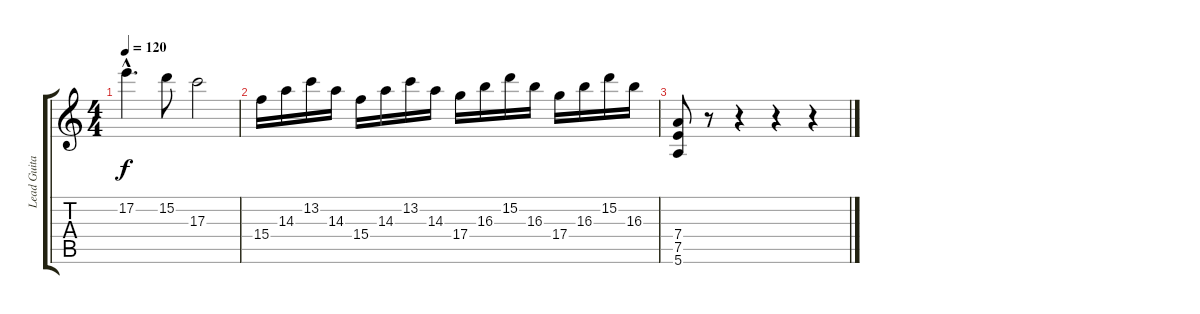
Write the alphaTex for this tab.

\track ("Lead Guitar" "Lead Guita") {instrument distortionguitar}
\staff {score tabs}
\tuning (E4 B3 G3 D3 A2 E2) {hide}
\ts (4 4)
\tempo 120
\clef g2
\ks c
17.2{hac}.4{d dy f} 15.2.8 17.3.2 |
15.4.16 14.3.16 13.2.16 14.3.16 15.4.16 14.3.16 13.2.16 14.3.16 17.4.16 16.3.16 15.2.16 16.3.16 17.4.16 16.3.16 15.2.16 16.3.16 |
(7.4 7.5 5.6).8 r.8 r.4 r.4 r.4
